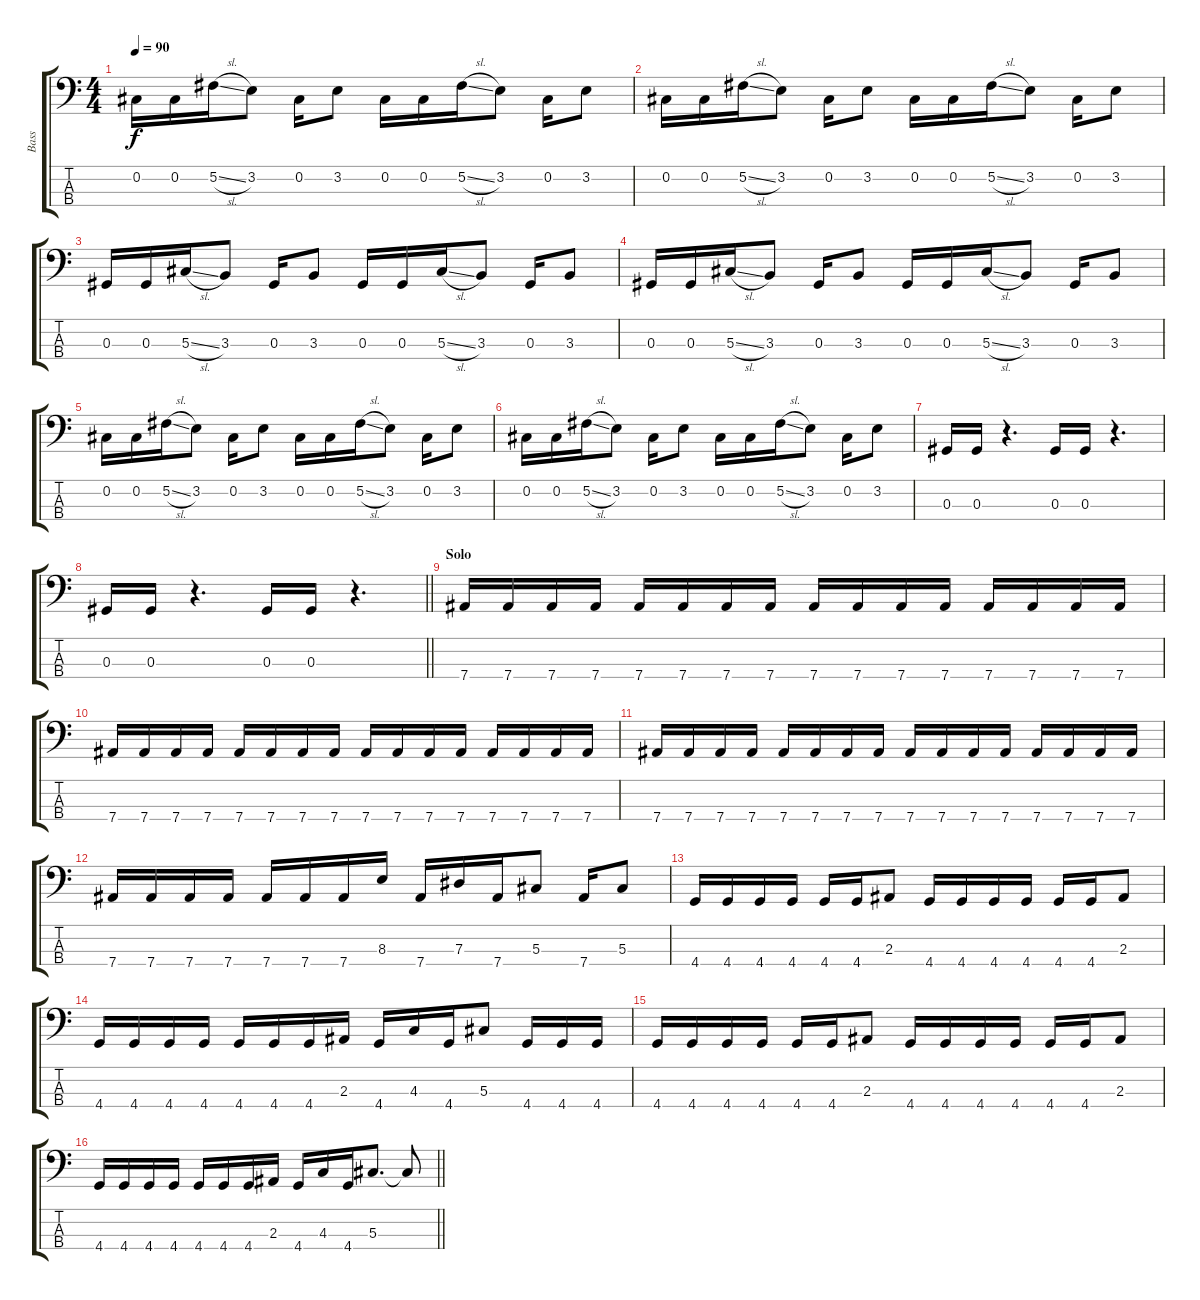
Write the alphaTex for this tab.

\track ("Bass" "Bass") {instrument electricbassfinger}
\staff {score tabs}
\tuning (Gb2 Db2 Ab1 Eb1) {hide}
\ts (4 4)
\tempo 90
\clef f4
\ks c
0.2.16{dy f} 0.2.16 5.2{sl}.16 3.2.8 0.2.16 3.2.8 0.2.16 0.2.16 5.2{sl}.16 3.2.8 0.2.16 3.2.8 |
0.2.16 0.2.16 5.2{sl}.16 3.2.8 0.2.16 3.2.8 0.2.16 0.2.16 5.2{sl}.16 3.2.8 0.2.16 3.2.8 |
0.3.16 0.3.16 5.3{sl}.16 3.3.8 0.3.16 3.3.8 0.3.16 0.3.16 5.3{sl}.16 3.3.8 0.3.16 3.3.8 |
0.3.16 0.3.16 5.3{sl}.16 3.3.8 0.3.16 3.3.8 0.3.16 0.3.16 5.3{sl}.16 3.3.8 0.3.16 3.3.8 |
0.2.16 0.2.16 5.2{sl}.16 3.2.8 0.2.16 3.2.8 0.2.16 0.2.16 5.2{sl}.16 3.2.8 0.2.16 3.2.8 |
0.2.16 0.2.16 5.2{sl}.16 3.2.8 0.2.16 3.2.8 0.2.16 0.2.16 5.2{sl}.16 3.2.8 0.2.16 3.2.8 |
0.3.16 0.3.16 r.4{d} 0.3.16 0.3.16 r.4{d} |
\barLineRight lightlight
0.3.16 0.3.16 r.4{d} 0.3.16 0.3.16 r.4{d} |
\section ("" "Solo")
7.4.16 7.4.16 7.4.16 7.4.16 7.4.16 7.4.16 7.4.16 7.4.16 7.4.16 7.4.16 7.4.16 7.4.16 7.4.16 7.4.16 7.4.16 7.4.16 |
7.4.16 7.4.16 7.4.16 7.4.16 7.4.16 7.4.16 7.4.16 7.4.16 7.4.16 7.4.16 7.4.16 7.4.16 7.4.16 7.4.16 7.4.16 7.4.16 |
7.4.16 7.4.16 7.4.16 7.4.16 7.4.16 7.4.16 7.4.16 7.4.16 7.4.16 7.4.16 7.4.16 7.4.16 7.4.16 7.4.16 7.4.16 7.4.16 |
7.4.16 7.4.16 7.4.16 7.4.16 7.4.16 7.4.16 7.4.16 8.3.16 7.4.16 7.3.16 7.4.16 5.3.8 7.4.16 5.3.8 |
4.4.16 4.4.16 4.4.16 4.4.16 4.4.16 4.4.16 2.3.8 4.4.16 4.4.16 4.4.16 4.4.16 4.4.16 4.4.16 2.3.8 |
4.4.16 4.4.16 4.4.16 4.4.16 4.4.16 4.4.16 4.4.16 2.3.16 4.4.16 4.3.16 4.4.16 5.3.8 4.4.16 4.4.16 4.4.16 |
4.4.16 4.4.16 4.4.16 4.4.16 4.4.16 4.4.16 2.3.8 4.4.16 4.4.16 4.4.16 4.4.16 4.4.16 4.4.16 2.3.8 |
\barLineRight lightlight
4.4.16 4.4.16 4.4.16 4.4.16 4.4.16 4.4.16 4.4.16 2.3.16 4.4.16 4.3.16 4.4.16 5.3.8{d} 5.3{t}.8
